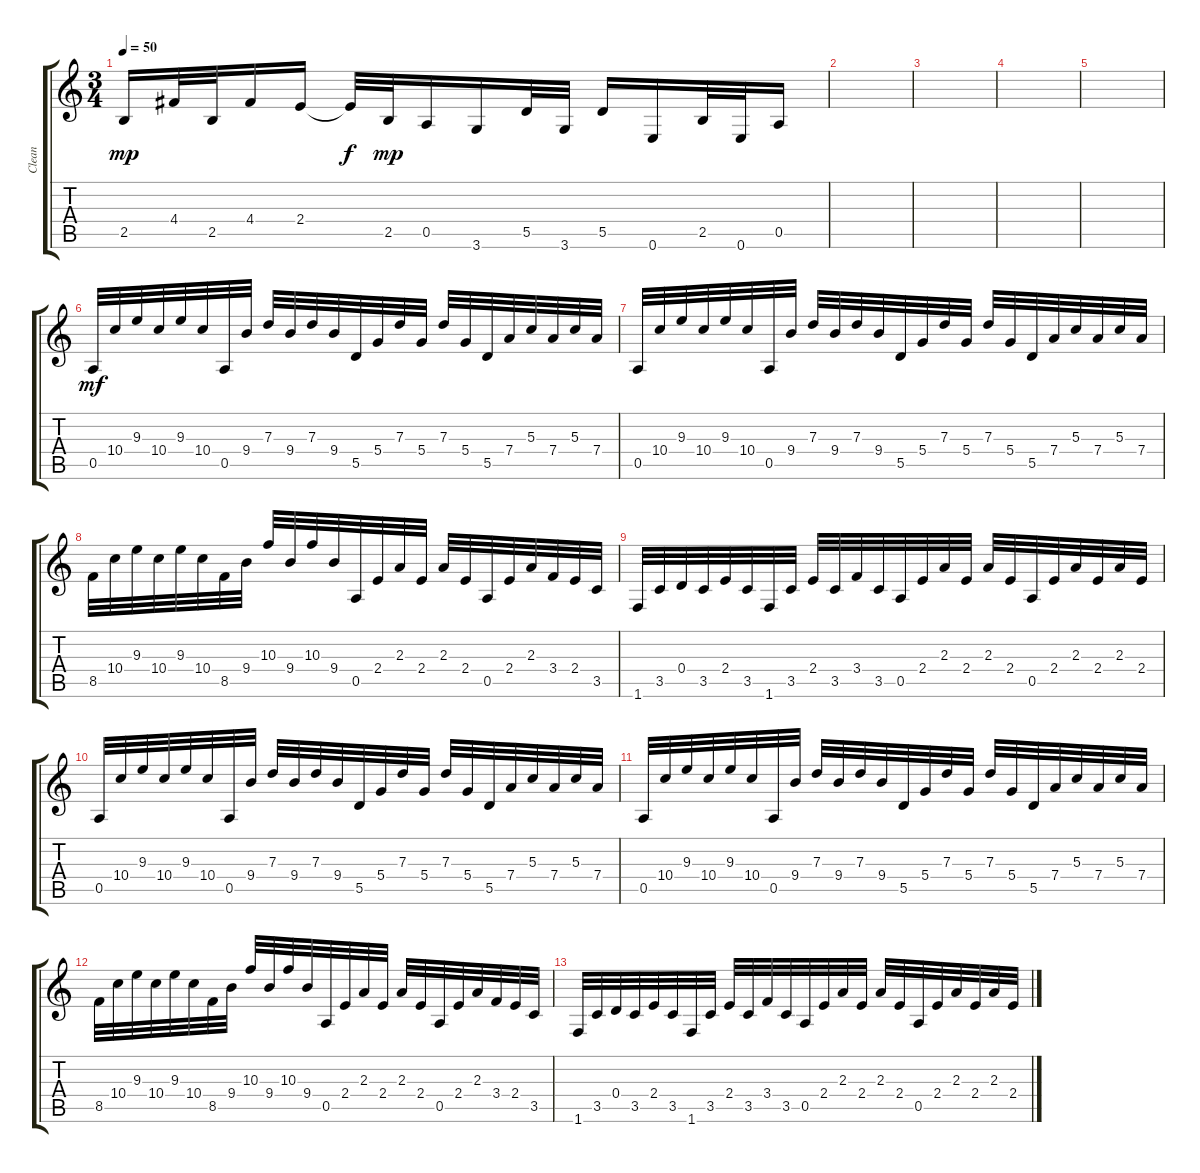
\track ("Clean" "Clean") {instrument acousticguitarsteel}
\staff {score tabs}
\tuning (E4 B3 G3 D3 A2 E2) {hide}
\ts (3 4)
\tempo 50
\clef g2
\ks c
2.5.16{dy mp} 4.4.32 2.5.32 4.4.16 2.4.16 2.4{t}.32{dy f} 2.5.32{dy mp} 0.5.16 3.6.16 5.5.32 3.6.32 5.5.16 0.6.16 2.5.32 0.6.32 0.5.16 |
|
|
|
|
0.5.32{dy mf} 10.4.32 9.3.32 10.4.32 9.3.32 10.4.32 0.5.32 9.4.32 7.3.32 9.4.32 7.3.32 9.4.32 5.5.32 5.4.32 7.3.32 5.4.32 7.3.32 5.4.32 5.5.32 7.4.32 5.3.32 7.4.32 5.3.32 7.4.32 |
0.5.32 10.4.32 9.3.32 10.4.32 9.3.32 10.4.32 0.5.32 9.4.32 7.3.32 9.4.32 7.3.32 9.4.32 5.5.32 5.4.32 7.3.32 5.4.32 7.3.32 5.4.32 5.5.32 7.4.32 5.3.32 7.4.32 5.3.32 7.4.32 |
8.5.32 10.4.32 9.3.32 10.4.32 9.3.32 10.4.32 8.5.32 9.4.32 10.3.32 9.4.32 10.3.32 9.4.32 0.5.32 2.4.32 2.3.32 2.4.32 2.3.32 2.4.32 0.5.32 2.4.32 2.3.32 3.4.32 2.4.32 3.5.32 |
1.6.32 3.5.32 0.4.32 3.5.32 2.4.32 3.5.32 1.6.32 3.5.32 2.4.32 3.5.32 3.4.32 3.5.32 0.5.32 2.4.32 2.3.32 2.4.32 2.3.32 2.4.32 0.5.32 2.4.32 2.3.32 2.4.32 2.3.32 2.4.32 |
0.5.32 10.4.32 9.3.32 10.4.32 9.3.32 10.4.32 0.5.32 9.4.32 7.3.32 9.4.32 7.3.32 9.4.32 5.5.32 5.4.32 7.3.32 5.4.32 7.3.32 5.4.32 5.5.32 7.4.32 5.3.32 7.4.32 5.3.32 7.4.32 |
0.5.32 10.4.32 9.3.32 10.4.32 9.3.32 10.4.32 0.5.32 9.4.32 7.3.32 9.4.32 7.3.32 9.4.32 5.5.32 5.4.32 7.3.32 5.4.32 7.3.32 5.4.32 5.5.32 7.4.32 5.3.32 7.4.32 5.3.32 7.4.32 |
8.5.32 10.4.32 9.3.32 10.4.32 9.3.32 10.4.32 8.5.32 9.4.32 10.3.32 9.4.32 10.3.32 9.4.32 0.5.32 2.4.32 2.3.32 2.4.32 2.3.32 2.4.32 0.5.32 2.4.32 2.3.32 3.4.32 2.4.32 3.5.32 |
1.6.32 3.5.32 0.4.32 3.5.32 2.4.32 3.5.32 1.6.32 3.5.32 2.4.32 3.5.32 3.4.32 3.5.32 0.5.32 2.4.32 2.3.32 2.4.32 2.3.32 2.4.32 0.5.32 2.4.32 2.3.32 2.4.32 2.3.32 2.4.32
